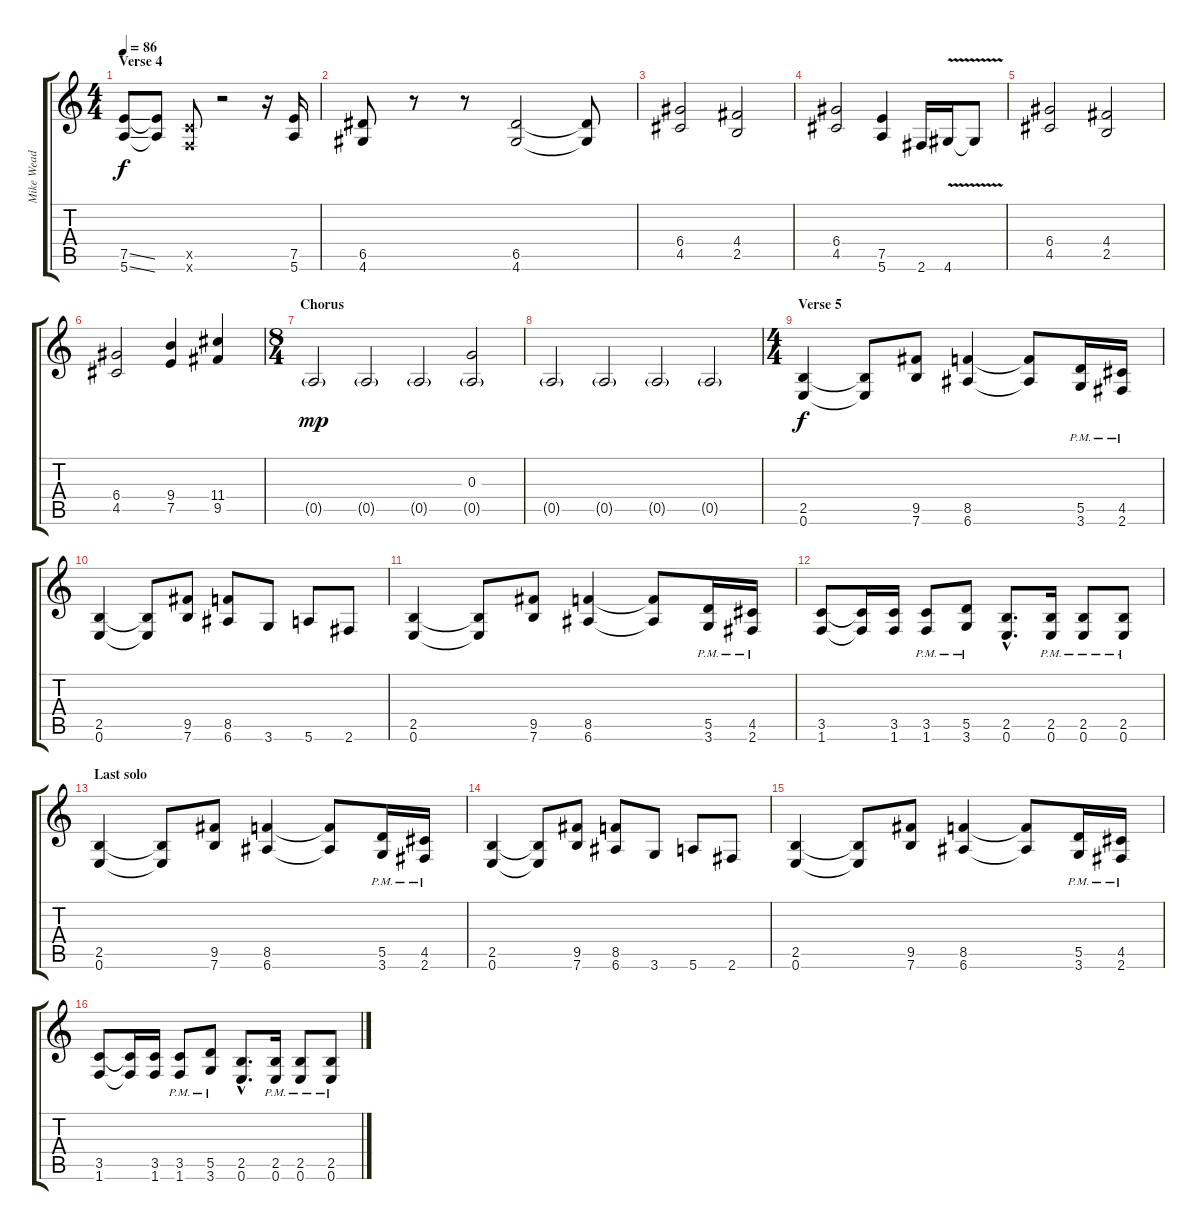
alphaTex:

\track ("Mike Wead" "Mike Wead") {instrument distortionguitar}
\staff {score tabs}
\tuning (E4 B3 G3 D3 A2 E2) {hide}
\ts (4 4)
\section ("" "Verse 4")
\tempo 86
\clef g2
\ks c
(7.5{ss} 5.6{ss}).8{dy f} (7.5{t} 5.6{t}).8 (3.5{x} 1.6{x}).8 r.2 r.16 (7.5 5.6).16 |
(6.5 4.6).8 r.8 r.8 (6.5 4.6).2 (6.5{t} 4.6{t}).8 |
(6.4 4.5).2 (4.4 2.5).2 |
(6.4 4.5).2 (7.5 5.6).4 2.6.16 4.6{v}.16 4.6{t}.8 |
(6.4 4.5).2 (4.4 2.5).2 |
(6.4 4.5).2 (9.4 7.5).4 (11.4 9.5).4 |
\ts (8 4)
\section ("" "Chorus")
0.5{g}.2{dy mp} 0.5{g}.2 0.5{g}.2 (0.3 0.5{g}).2 |
0.5{g}.2 0.5{g}.2 0.5{g}.2 0.5{g}.2 |
\ts (4 4)
\section ("" "Verse 5")
(2.5 0.6).4{dy f} (2.5{t} 0.6{t}).8 (9.5 7.6).8 (8.5 6.6).4 (8.5{t} 6.6{t}).8 (5.5{pm} 3.6{pm}).16 (4.5{pm} 2.6{pm}).16 |
(2.5 0.6).4 (2.5{t} 0.6{t}).8 (9.5 7.6).8 (8.5 6.6).8 3.6.8 5.6.8 2.6.8 |
(2.5 0.6).4 (2.5{t} 0.6{t}).8 (9.5 7.6).8 (8.5 6.6).4 (8.5{t} 6.6{t}).8 (5.5{pm} 3.6{pm}).16 (4.5{pm} 2.6{pm}).16 |
(3.5 1.6).8 (3.5{t} 1.6{t}).16 (3.5 1.6).16 (3.5{pm} 1.6{pm}).8 (5.5{pm} 3.6{pm}).8 (2.5{hac} 0.6{hac}).8{d} (2.5{pm} 0.6{pm}).16 (2.5{pm} 0.6{pm}).8 (2.5{pm} 0.6{pm}).8 |
\section ("" "Last solo")
(2.5 0.6).4 (2.5{t} 0.6{t}).8 (9.5 7.6).8 (8.5 6.6).4 (8.5{t} 6.6{t}).8 (5.5{pm} 3.6{pm}).16 (4.5{pm} 2.6{pm}).16 |
(2.5 0.6).4 (2.5{t} 0.6{t}).8 (9.5 7.6).8 (8.5 6.6).8 3.6.8 5.6.8 2.6.8 |
(2.5 0.6).4 (2.5{t} 0.6{t}).8 (9.5 7.6).8 (8.5 6.6).4 (8.5{t} 6.6{t}).8 (5.5{pm} 3.6{pm}).16 (4.5{pm} 2.6{pm}).16 |
(3.5 1.6).8 (3.5{t} 1.6{t}).16 (3.5 1.6).16 (3.5{pm} 1.6{pm}).8 (5.5{pm} 3.6{pm}).8 (2.5{hac} 0.6{hac}).8{d} (2.5{pm} 0.6{pm}).16 (2.5{pm} 0.6{pm}).8 (2.5{pm} 0.6{pm}).8
